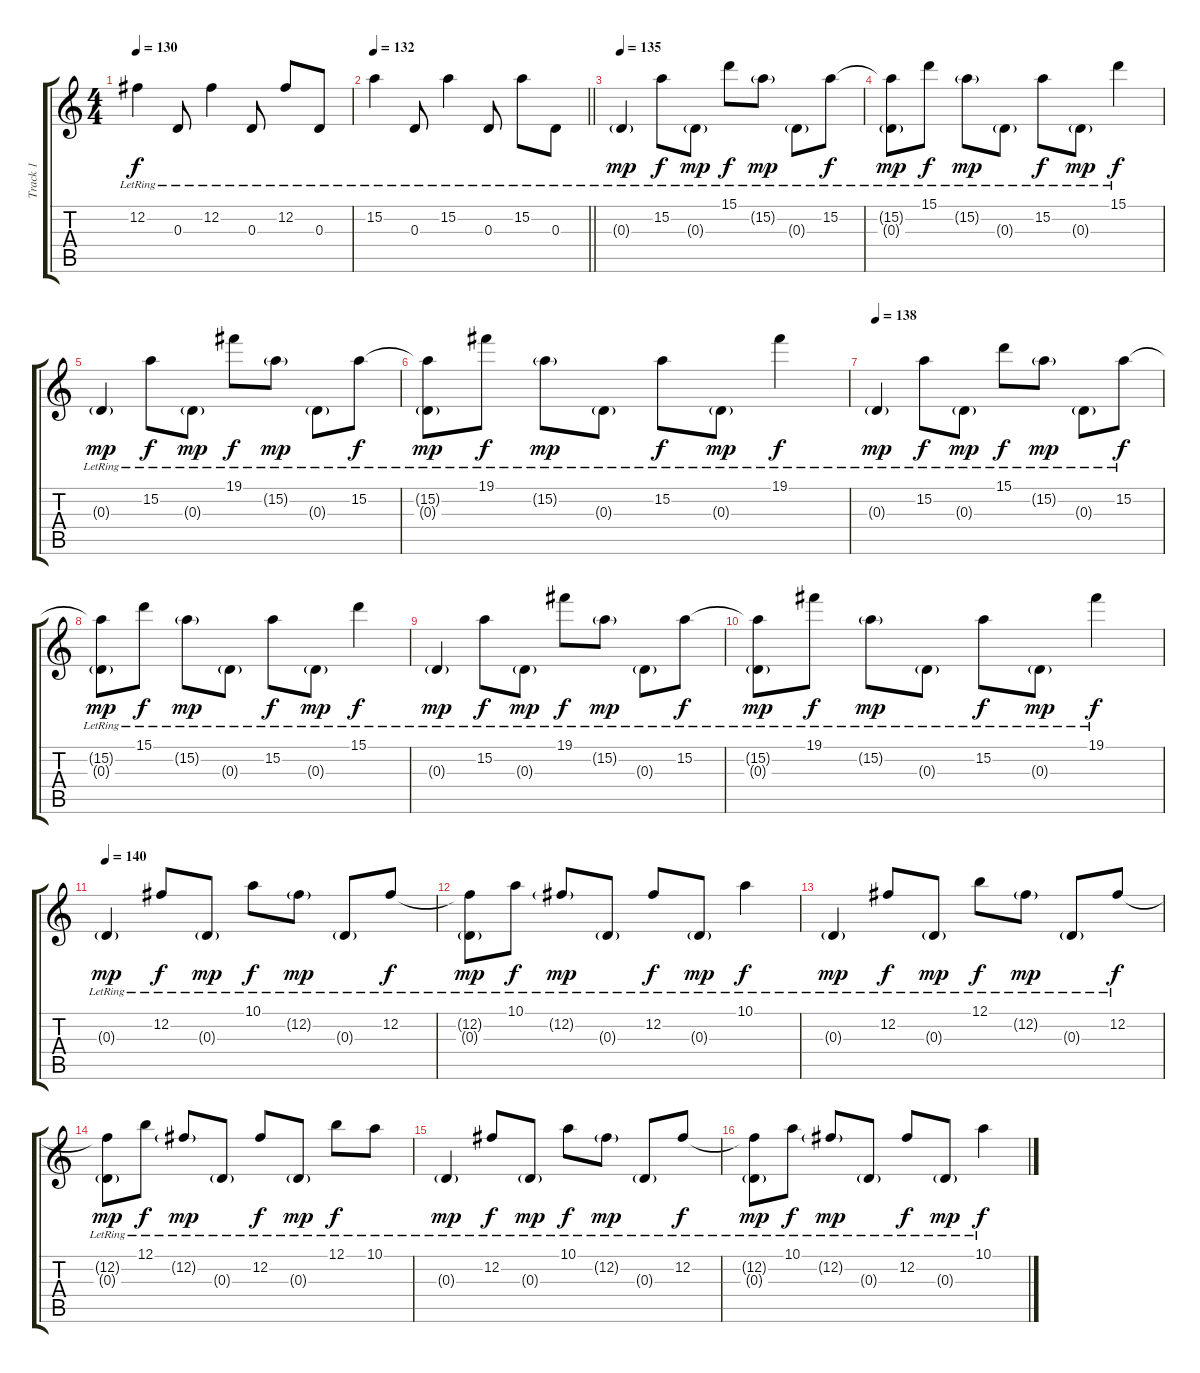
\track ("Track 1" "Track 1") {instrument electricguitarjazz}
\staff {score tabs}
\tuning (B3 Gb3 D3 A2 E2 B1) {hide}
\ts (4 4)
\tempo 130
\clef g2
\ks c
12.2{lr}.4{dy f} 0.3{lr}.8 12.2{lr}.4 0.3{lr}.8 12.2{lr}.8 0.3{lr}.8 |
\tempo 132
\barLineRight lightlight
15.2{lr}.4 0.3{lr}.8 15.2{lr}.4 0.3{lr}.8 15.2{lr}.8 0.3{lr}.8 |
\section ("" "")
\tempo 135
0.3{g lr}.4{dy mp} 15.2{lr}.8{dy f} 0.3{g lr}.8{dy mp} 15.1{lr}.8{dy f} 15.2{g lr}.8{dy mp} 0.3{g lr}.8 15.2{lr}.8{dy f} |
(15.2{t} 0.3{g lr}).8{dy mp} 15.1{lr}.8{dy f} 15.2{g lr}.8{dy mp} 0.3{g lr}.8 15.2{lr}.8{dy f} 0.3{g lr}.8{dy mp} 15.1{lr}.4{dy f} |
0.3{g lr}.4{dy mp} 15.2{lr}.8{dy f} 0.3{g lr}.8{dy mp} 19.1{lr}.8{dy f} 15.2{g lr}.8{dy mp} 0.3{g lr}.8 15.2{lr}.8{dy f} |
(15.2{t} 0.3{g lr}).8{dy mp} 19.1{lr}.8{dy f} 15.2{g lr}.8{dy mp} 0.3{g lr}.8 15.2{lr}.8{dy f} 0.3{g lr}.8{dy mp} 19.1{lr}.4{dy f} |
\tempo 138
0.3{g lr}.4{dy mp} 15.2{lr}.8{dy f} 0.3{g lr}.8{dy mp} 15.1{lr}.8{dy f} 15.2{g lr}.8{dy mp} 0.3{g lr}.8 15.2{lr}.8{dy f} |
(15.2{t} 0.3{g lr}).8{dy mp} 15.1{lr}.8{dy f} 15.2{g lr}.8{dy mp} 0.3{g lr}.8 15.2{lr}.8{dy f} 0.3{g lr}.8{dy mp} 15.1{lr}.4{dy f} |
0.3{g lr}.4{dy mp} 15.2{lr}.8{dy f} 0.3{g lr}.8{dy mp} 19.1{lr}.8{dy f} 15.2{g lr}.8{dy mp} 0.3{g lr}.8 15.2{lr}.8{dy f} |
(15.2{t} 0.3{g lr}).8{dy mp} 19.1{lr}.8{dy f} 15.2{g lr}.8{dy mp} 0.3{g lr}.8 15.2{lr}.8{dy f} 0.3{g lr}.8{dy mp} 19.1{lr}.4{dy f} |
\tempo 140
0.3{g lr}.4{dy mp} 12.2{lr}.8{dy f} 0.3{g lr}.8{dy mp} 10.1{lr}.8{dy f} 12.2{g lr}.8{dy mp} 0.3{g lr}.8 12.2{lr}.8{dy f} |
(12.2{t} 0.3{g lr}).8{dy mp} 10.1{lr}.8{dy f} 12.2{g lr}.8{dy mp} 0.3{g lr}.8 12.2{lr}.8{dy f} 0.3{g lr}.8{dy mp} 10.1{lr}.4{dy f} |
0.3{g lr}.4{dy mp} 12.2{lr}.8{dy f} 0.3{g lr}.8{dy mp} 12.1{lr}.8{dy f} 12.2{g lr}.8{dy mp} 0.3{g lr}.8 12.2{lr}.8{dy f} |
(12.2{t} 0.3{g lr}).8{dy mp} 12.1{lr}.8{dy f} 12.2{g lr}.8{dy mp} 0.3{g lr}.8 12.2{lr}.8{dy f} 0.3{g lr}.8{dy mp} 12.1{lr}.8{dy f} 10.1{lr}.8 |
0.3{g lr}.4{dy mp} 12.2{lr}.8{dy f} 0.3{g lr}.8{dy mp} 10.1{lr}.8{dy f} 12.2{g lr}.8{dy mp} 0.3{g lr}.8 12.2{lr}.8{dy f} |
(12.2{t} 0.3{g lr}).8{dy mp} 10.1{lr}.8{dy f} 12.2{g lr}.8{dy mp} 0.3{g lr}.8 12.2{lr}.8{dy f} 0.3{g lr}.8{dy mp} 10.1{lr}.4{dy f}
